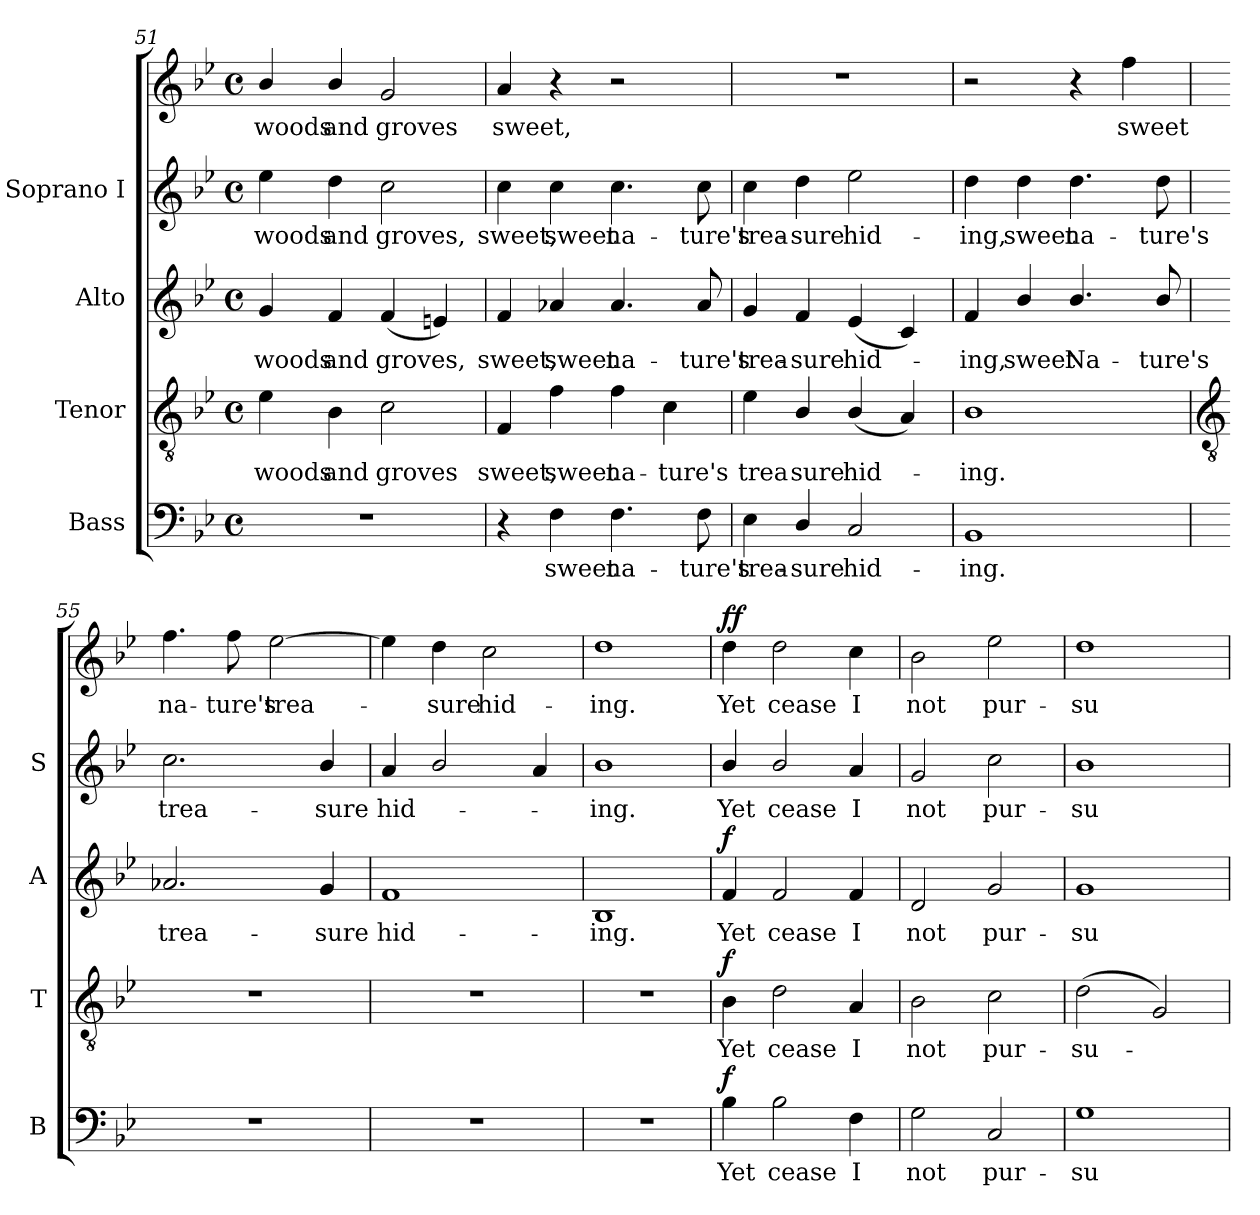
**kern	**text	**dynam	**kern	**text	**dynam	**kern	**text	**dynam	**kern	**text	**kern	**text	**dynam
*part4	*part4	*part4	*part3	*part3	*part3	*part2	*part2	*part2	*part1	*part1	*part1	*part1	*part1
*staff5	*staff5	*staff5	*staff4	*staff4	*staff4	*staff3	*staff3	*staff3	*staff2	*staff2	*staff1	*staff1	*staff1/2
*I"Bass	*	*	*I"Tenor	*	*	*I"Alto	*	*	*I"Soprano I	*	*	*	*
*I'B	*	*	*I'T	*	*	*I'A	*	*	*I'S	*	*	*	*
*clefF4	*	*	*clefGv2	*	*	*clefG2	*	*	*clefG2	*	*clefG2	*	*
*k[b-e-]	*	*	*k[b-e-]	*	*	*k[b-e-]	*	*	*k[b-e-]	*	*k[b-e-]	*	*
*B-:	*	*	*B-:	*	*	*B-:	*	*	*B-:	*	*B-:	*	*
*M4/4	*	*	*M4/4	*	*	*M4/4	*	*	*M4/4	*	*M4/4	*	*
*met(c)	*	*	*met(c)	*	*	*met(c)	*	*	*met(c)	*	*met(c)	*	*
=51	=51	=51	=51	=51	=51	=51	=51	=51	=51	=51	=51	=51	=51
!	!	!	!	!LO:LY:b	!	!	!LO:LY:b	!	!	!LO:LY:b	!	!LO:LY:b	!
1r	.	.	4e-	woods	.	4g	woods	.	4ee-	woods	4b-/	woods	.
!	!	!	!	!LO:LY:b	!	!	!LO:LY:b	!	!	!LO:LY:b	!	!LO:LY:b	!
.	.	.	4B-	and	.	4f	and	.	4dd	and	4b-/	and	.
!	!	!	!	!LO:LY:b	!	!	!LO:LY:b	!	!	!LO:LY:b	!	!LO:LY:b	!
.	.	.	2c	groves	.	(<4f	groves,	.	2cc	groves,	2g	groves	.
.	.	.	.	.	.	4en)	.	.	.	.	.	.	.
=52	=52	=52	=52	=52	=52	=52	=52	=52	=52	=52	=52	=52	=52
!	!	!	!	!LO:LY:b	!	!	!LO:LY:b	!	!	!LO:LY:b	!	!LO:LY:b	!
4r	.	.	4F	sweet,	.	4f	sweet,	.	4cc	sweet,	4a	sweet,	.
!	!LO:LY:b	!	!	!LO:LY:b	!	!	!LO:LY:b	!	!	!LO:LY:b	!	!	!
4F	sweet	.	4f	sweet	.	4a-X	sweet	.	4cc	sweet	4r	.	.
!	!LO:LY:b	!	!	!LO:LY:b	!	!	!LO:LY:b	!	!	!LO:LY:b	!	!	!
4.F	na-	.	4f	na-	.	4.a-	na-	.	4.cc	na-	2r	.	.
!	!	!	!	!LO:LY:b	!	!	!	!	!	!	!	!	!
.	.	.	4c	-ture's	.	.	.	.	.	.	.	.	.
!	!LO:LY:b	!	!	!	!	!	!LO:LY:b	!	!	!LO:LY:b	!	!	!
8F	-ture's	.	.	.	.	8a-	-ture's	.	8cc	-ture's	.	.	.
=53	=53	=53	=53	=53	=53	=53	=53	=53	=53	=53	=53	=53	=53
!	!LO:LY:b	!	!	!LO:LY:b	!	!	!LO:LY:b	!	!	!LO:LY:b	!	!	!
4E-	trea-	.	4e-	trea	.	4g	trea-	.	4cc	trea-	1r	.	.
!	!LO:LY:b	!	!	!LO:LY:b	!	!	!LO:LY:b	!	!	!LO:LY:b	!	!	!
4D/	-sure	.	4B-/	sure	.	4f	-sure	.	4dd	-sure	.	.	.
!	!LO:LY:b	!	!	!LO:LY:b	!	!	!LO:LY:b	!	!	!LO:LY:b	!	!	!
2C	hid-	.	(<4B-/	hid-	.	(<4e-	hid-	.	2ee-	hid-	.	.	.
.	.	.	4A)	.	.	4c)	.	.	.	.	.	.	.
=54	=54	=54	=54	=54	=54	=54	=54	=54	=54	=54	=54	=54	=54
!	!LO:LY:b	!	!	!LO:LY:b	!	!	!LO:LY:b	!	!	!LO:LY:b	!	!	!
1BB-	-ing.	.	1B-	ing.	.	4f	ing,	.	4dd	ing,	2r	.	.
!	!	!	!	!	!	!	!LO:LY:b	!	!	!LO:LY:b	!	!	!
.	.	.	.	.	.	4b-/	sweet	.	4dd	sweet	.	.	.
!	!	!	!	!	!	!	!LO:LY:b	!	!	!LO:LY:b	!	!	!
.	.	.	.	.	.	4.b-/	Na-	.	4.dd	na-	4r	.	.
!	!	!	!	!	!	!	!	!	!	!	!	!LO:LY:b	!
.	.	.	.	.	.	.	.	.	.	.	4ff	-sweet	.
!	!	!	!	!	!	!	!LO:LY:b	!	!	!LO:LY:b	!	!	!
.	.	.	.	.	.	8b-/	-ture's	.	8dd	-ture's	.	.	.
!!LO:LB:g=z
=55	=55	=55	=55	=55	=55	=55	=55	=55	=55	=55	=55	=55	=55
*	*	*	*clefGv2	*	*	*	*	*	*	*	*	*	*
!	!	!	!	!	!	!	!LO:LY:b	!	!	!LO:LY:b	!	!LO:LY:b	!
1r	.	.	1r	.	.	2.a-X	trea-	.	2.cc	trea-	4.ff	na-	.
!	!	!	!	!	!	!	!	!	!	!	!	!LO:LY:b	!
.	.	.	.	.	.	.	.	.	.	.	8ff	-ture's	.
!	!	!	!	!	!	!	!	!	!	!	!	!LO:LY:b	!
.	.	.	.	.	.	.	.	.	.	.	[2ee-	trea-	.
!	!	!	!	!	!	!	!LO:LY:b	!	!	!LO:LY:b	!	!	!
.	.	.	.	.	.	4g	-sure	.	4b-/	-sure	.	.	.
=56	=56	=56	=56	=56	=56	=56	=56	=56	=56	=56	=56	=56	=56
!	!	!	!	!	!	!	!LO:LY:b	!	!	!LO:LY:b	!	!	!
1r	.	.	1r	.	.	1f	hid-	.	4a	-hid-	4ee-]	.	.
!	!	!	!	!	!	!	!	!	!	!	!	!LO:LY:b	!
.	.	.	.	.	.	.	.	.	2b-/	.	4dd	sure	.
!	!	!	!	!	!	!	!	!	!	!	!	!LO:LY:b	!
.	.	.	.	.	.	.	.	.	.	.	2cc	hid-	.
.	.	.	.	.	.	.	.	.	4a	.	.	.	.
=57	=57	=57	=57	=57	=57	=57	=57	=57	=57	=57	=57	=57	=57
!	!	!	!	!	!	!	!LO:LY:b	!	!	!LO:LY:b	!	!LO:LY:b	!
1r	.	.	1r	.	.	1B-	-ing.	.	1b-	ing.	1dd	ing.	.
=58	=58	=58	=58	=58	=58	=58	=58	=58	=58	=58	=58	=58	=58
!	!LO:LY:b	!LO:DY:b	!	!LO:LY:b	!LO:DY:b	!	!LO:LY:b	!LO:DY:b	!	!LO:LY:b	!	!LO:LY:b	!LO:DY:b=2
!	!	!	!	!	!	!	!	!	!	!	!	!	!LO:DY:n=1:b
4B-	Yet	f	4B-	Yet	f	4f	Yet	f	4b-/	Yet	4dd	Yet	f f
!	!LO:LY:b	!	!	!LO:LY:b	!	!	!LO:LY:b	!	!	!LO:LY:b	!	!LO:LY:b	!
2B-	cease	.	2d	cease	.	2f	cease	.	2b-/	cease	2dd	cease	.
!	!LO:LY:b	!	!	!LO:LY:b	!	!	!LO:LY:b	!	!	!LO:LY:b	!	!LO:LY:b	!
4F	I	.	4A	I	.	4f	I	.	4a	I	4cc	I	.
=59	=59	=59	=59	=59	=59	=59	=59	=59	=59	=59	=59	=59	=59
!	!LO:LY:b	!	!	!LO:LY:b	!	!	!LO:LY:b	!	!	!LO:LY:b	!	!LO:LY:b	!
2G	not	.	2B-	not	.	2d	not	.	2g	-not	2b-	not	.
!	!LO:LY:b	!	!	!LO:LY:b	!	!	!LO:LY:b	!	!	!LO:LY:b	!	!LO:LY:b	!
2C	pur-	.	2c	pur-	.	2g	pur-	.	2cc	pur-	2ee-	pur-	.
=60	=60	=60	=60	=60	=60	=60	=60	=60	=60	=60	=60	=60	=60
!	!LO:LY:b	!	!	!LO:LY:b	!	!	!LO:LY:b	!	!	!LO:LY:b	!	!LO:LY:b	!
1G	-su-	.	(<2d	-su-	.	1g	-su-	.	1b-	-su-	1dd	-su-	.
.	.	.	2G)	.	.	.	.	.	.	.	.	.	.
=	=	=	=	=	=	=	=	=	=	=	=	=	=
*-	*-	*-	*-	*-	*-	*-	*-	*-	*-	*-	*-	*-	*-
